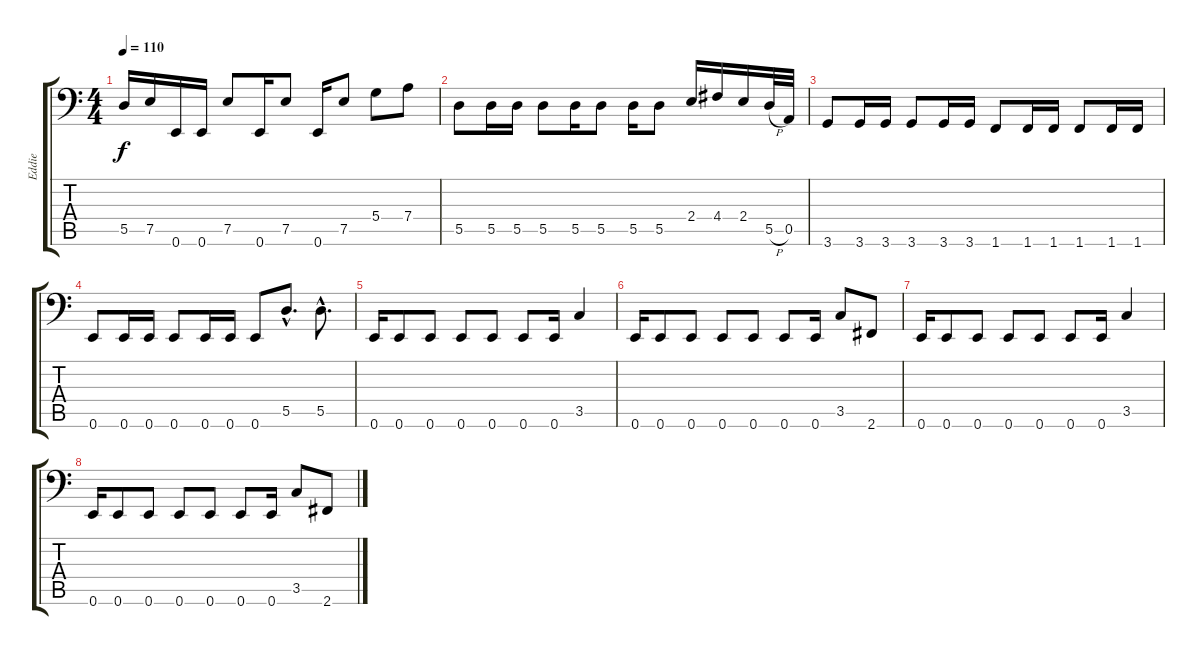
\track ("Eddie" "Eddie") {instrument electricbasspick}
\staff {score tabs}
\tuning (E3 B2 G2 D2 A1 E1) {hide}
\ts (4 4)
\tempo 110
\clef f4
\ks c
5.5.16{dy f} 7.5.16 0.6.16 0.6.16 7.5.8 0.6.16 7.5.8 0.6.16 7.5.8 5.4.8 7.4.8 |
5.5.8 5.5.16 5.5.16 5.5.8 5.5.16 5.5.8 5.5.16 5.5.8 2.4.16 4.4.16 2.4.16 5.5{h}.32 0.5.32 |
3.6.8 3.6.16 3.6.16 3.6.8 3.6.16 3.6.16 1.6.8 1.6.16 1.6.16 1.6.8 1.6.16 1.6.16 |
0.6.8 0.6.16 0.6.16 0.6.8 0.6.16 0.6.16 0.6.8 5.5{hac}.8{d} 5.5{hac}.8{d} |
0.6.16 0.6.8 0.6.8 0.6.8 0.6.8 0.6.8 0.6.16 3.5.4 |
0.6.16 0.6.8 0.6.8 0.6.8 0.6.8 0.6.8 0.6.16 3.5.8 2.6.8 |
0.6.16 0.6.8 0.6.8 0.6.8 0.6.8 0.6.8 0.6.16 3.5.4 |
0.6.16 0.6.8 0.6.8 0.6.8 0.6.8 0.6.8 0.6.16 3.5.8 2.6.8
